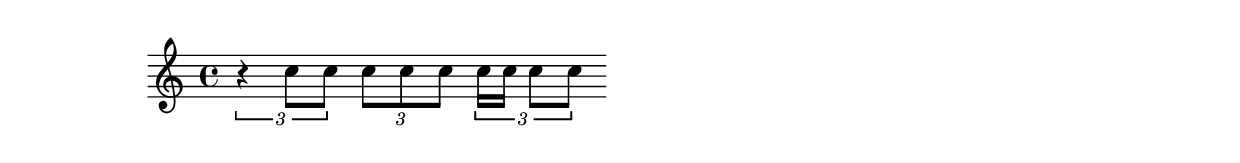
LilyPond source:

\version "1.7.16"
\header {

texidoc = "In combination with a beam, the bracket of the tuplet
bracket is removed. This only happens if there is one beam, as long as
the bracket."

}

\score { \notes \context Voice\relative c'' {
\times 2/3 { r  c8-[ c8] }
\times 2/3 {  c8-[ c c] }
\times 2/3 {  c16-[ c16]  c8-[ c8] }
}}
%% new-chords-done %%
